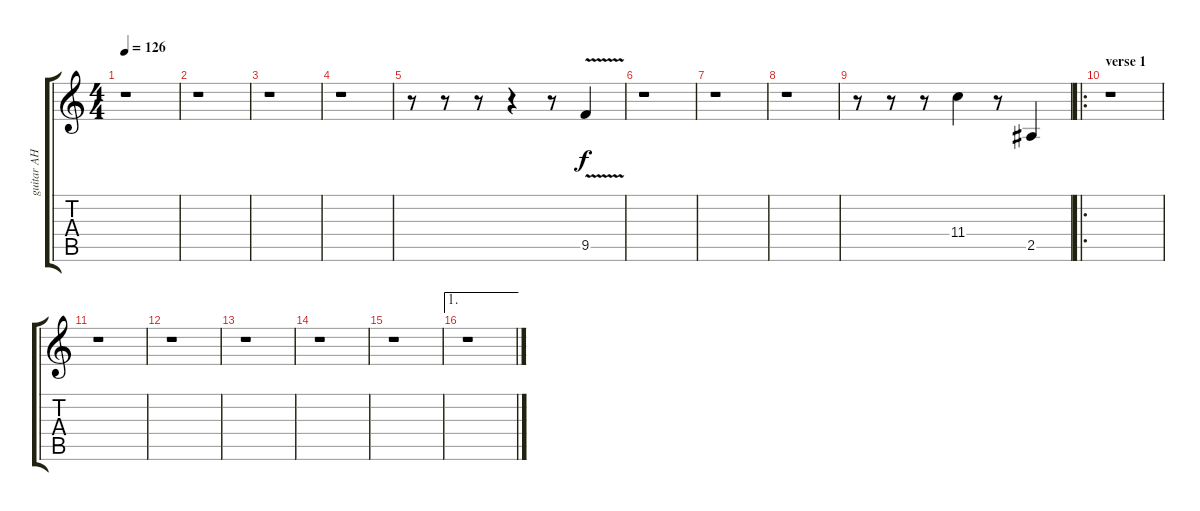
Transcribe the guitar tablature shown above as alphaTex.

\track ("guitar AH" "guitar AH") {instrument guitarharmonics}
\staff {score tabs}
\tuning (Eb4 Bb3 Gb3 Db3 Ab2 Eb2) {hide}
\ts (4 4)
\tempo 126
\clef g2
\ks c
r.1{dy f} |
r.1 |
r.1 |
r.1 |
r.8 r.8 r.8 r.4 r.8 9.5{v}.4 |
r.1 |
r.1 |
r.1 |
r.8 r.8 r.8 11.4.4 r.8 2.5.4 |
\ro
\section ("" "verse 1")
r.1 |
r.1 |
r.1 |
r.1 |
r.1 |
r.1 |
\ae 1
r.1
